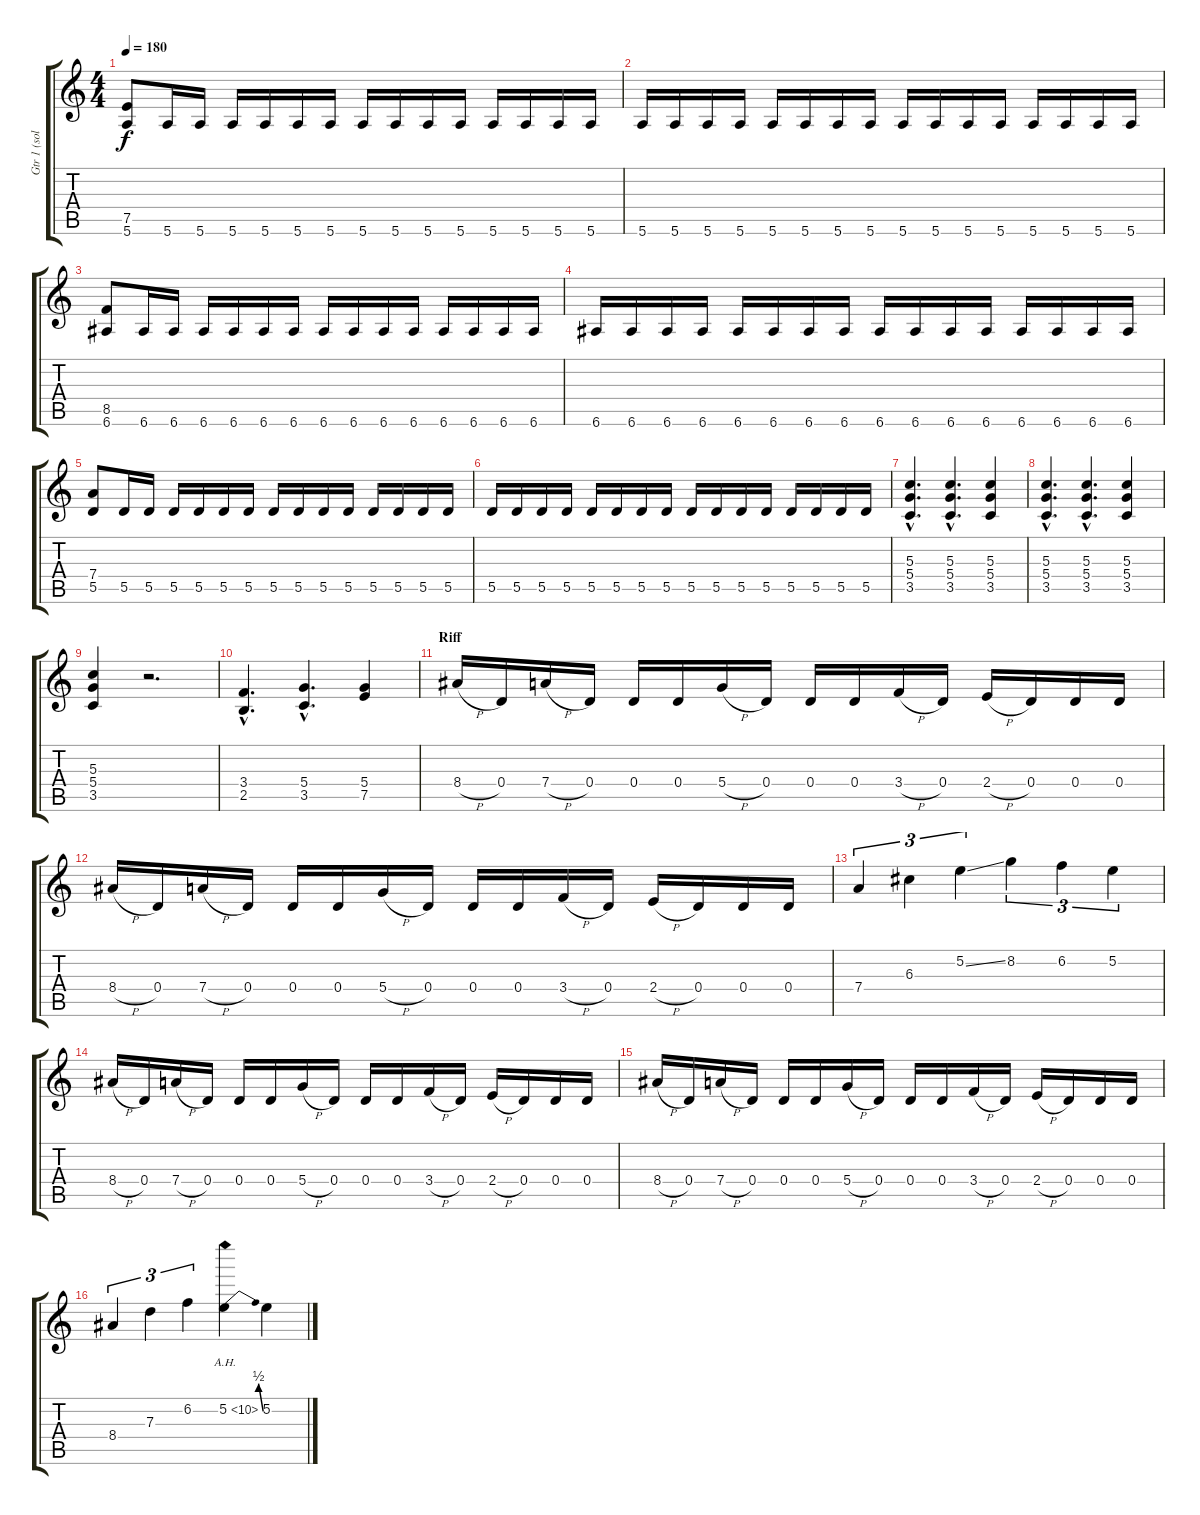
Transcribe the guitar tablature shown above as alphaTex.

\track ("Gtr 1 (solos)" "Gtr 1 (sol") {instrument overdrivenguitar}
\staff {score tabs}
\tuning (E4 B3 G3 D3 A2 E2) {hide}
\ts (4 4)
\tempo 180
\clef g2
\ks c
(7.5 5.6).8{dy f} 5.6.16 5.6.16 5.6.16 5.6.16 5.6.16 5.6.16 5.6.16 5.6.16 5.6.16 5.6.16 5.6.16 5.6.16 5.6.16 5.6.16 |
5.6.16 5.6.16 5.6.16 5.6.16 5.6.16 5.6.16 5.6.16 5.6.16 5.6.16 5.6.16 5.6.16 5.6.16 5.6.16 5.6.16 5.6.16 5.6.16 |
(8.5 6.6).8 6.6.16 6.6.16 6.6.16 6.6.16 6.6.16 6.6.16 6.6.16 6.6.16 6.6.16 6.6.16 6.6.16 6.6.16 6.6.16 6.6.16 |
6.6.16 6.6.16 6.6.16 6.6.16 6.6.16 6.6.16 6.6.16 6.6.16 6.6.16 6.6.16 6.6.16 6.6.16 6.6.16 6.6.16 6.6.16 6.6.16 |
(7.4 5.5).8 5.5.16 5.5.16 5.5.16 5.5.16 5.5.16 5.5.16 5.5.16 5.5.16 5.5.16 5.5.16 5.5.16 5.5.16 5.5.16 5.5.16 |
5.5.16 5.5.16 5.5.16 5.5.16 5.5.16 5.5.16 5.5.16 5.5.16 5.5.16 5.5.16 5.5.16 5.5.16 5.5.16 5.5.16 5.5.16 5.5.16 |
(5.3{hac} 5.4{hac} 3.5{hac}).4{d} (5.3{hac} 5.4{hac} 3.5{hac}).4{d} (5.3 5.4 3.5).4 |
(5.3{hac} 5.4{hac} 3.5{hac}).4{d} (5.3{hac} 5.4{hac} 3.5{hac}).4{d} (5.3 5.4 3.5).4 |
(5.3 5.4 3.5).4 r.2{d} |
(3.4{hac} 2.5{hac}).4{d} (5.4{hac} 3.5{hac}).4{d} (5.4 7.5).4 |
\section ("" "Riff")
8.4{h}.16 0.4.16 7.4{h}.16 0.4.16 0.4.16 0.4.16 5.4{h}.16 0.4.16 0.4.16 0.4.16 3.4{h}.16 0.4.16 2.4{h}.16 0.4.16 0.4.16 0.4.16 |
8.4{h}.16 0.4.16 7.4{h}.16 0.4.16 0.4.16 0.4.16 5.4{h}.16 0.4.16 0.4.16 0.4.16 3.4{h}.16 0.4.16 2.4{h}.16 0.4.16 0.4.16 0.4.16 |
7.4.4{tu (3 2)} 6.3.4{tu (3 2)} 5.2{ss}.4{tu (3 2)} 8.2.4{tu (3 2)} 6.2.4{tu (3 2)} 5.2.4{tu (3 2)} |
8.4{h}.16 0.4.16 7.4{h}.16 0.4.16 0.4.16 0.4.16 5.4{h}.16 0.4.16 0.4.16 0.4.16 3.4{h}.16 0.4.16 2.4{h}.16 0.4.16 0.4.16 0.4.16 |
8.4{h}.16 0.4.16 7.4{h}.16 0.4.16 0.4.16 0.4.16 5.4{h}.16 0.4.16 0.4.16 0.4.16 3.4{h}.16 0.4.16 2.4{h}.16 0.4.16 0.4.16 0.4.16 |
8.4.4{tu (3 2)} 7.3.4{tu (3 2)} 6.2.4{tu (3 2)} 5.2{be (bend 0 0 60 2) ah 5}.4 5.2.4
